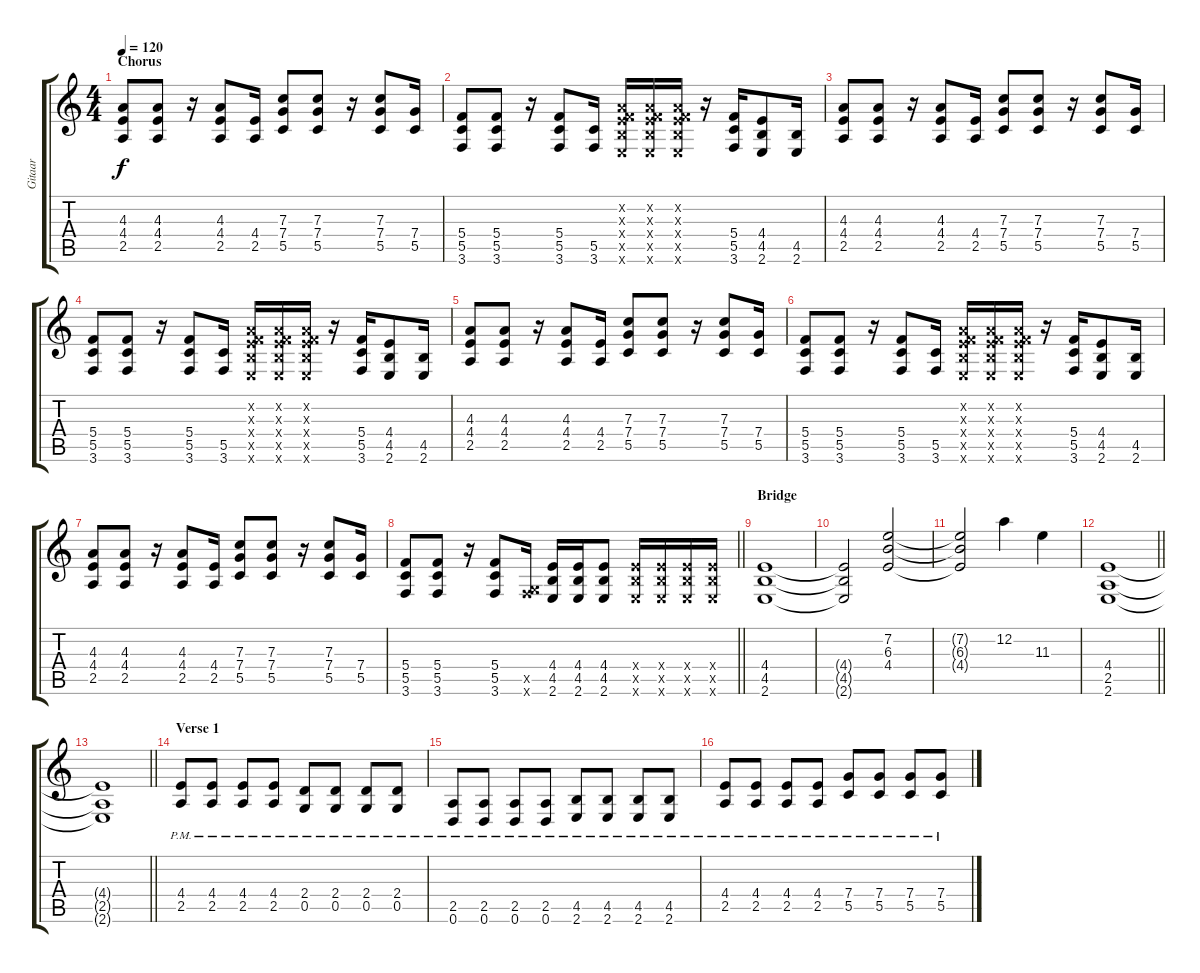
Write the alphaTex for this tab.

\track ("Gitaar" "Gitaar") {instrument distortionguitar}
\staff {score tabs}
\tuning (D4 A3 F3 C3 G2 D2) {hide}
\ts (4 4)
\section ("" "Chorus")
\tempo 120
\clef g2
\ks c
(4.3 4.4 2.5).8{dy f} (4.3 4.4 2.5).8 r.16 (4.3 4.4 2.5).8 (4.4 2.5).16 (7.3 7.4 5.5).8 (7.3 7.4 5.5).8 r.16 (7.3 7.4 5.5).8 (7.4 5.5).16 |
(5.4 5.5 3.6).8 (5.4 5.5 3.6).8 r.16 (5.4 5.5 3.6).8 (5.5 3.6).16 (0.2{x} 0.3{x} 4.4{x} 4.5{x} 2.6{x}).16 (0.2{x} 0.3{x} 4.4{x} 4.5{x} 2.6{x}).16 (0.2{x} 0.3{x} 4.4{x} 4.5{x} 2.6{x}).16 r.16 (5.4 5.5 3.6).16 (4.4 4.5 2.6).8 (4.5 2.6).16 |
(4.3 4.4 2.5).8 (4.3 4.4 2.5).8 r.16 (4.3 4.4 2.5).8 (4.4 2.5).16 (7.3 7.4 5.5).8 (7.3 7.4 5.5).8 r.16 (7.3 7.4 5.5).8 (7.4 5.5).16 |
(5.4 5.5 3.6).8 (5.4 5.5 3.6).8 r.16 (5.4 5.5 3.6).8 (5.5 3.6).16 (0.2{x} 0.3{x} 4.4{x} 4.5{x} 2.6{x}).16 (0.2{x} 0.3{x} 4.4{x} 4.5{x} 2.6{x}).16 (0.2{x} 0.3{x} 4.4{x} 4.5{x} 2.6{x}).16 r.16 (5.4 5.5 3.6).16 (4.4 4.5 2.6).8 (4.5 2.6).16 |
(4.3 4.4 2.5).8 (4.3 4.4 2.5).8 r.16 (4.3 4.4 2.5).8 (4.4 2.5).16 (7.3 7.4 5.5).8 (7.3 7.4 5.5).8 r.16 (7.3 7.4 5.5).8 (7.4 5.5).16 |
(5.4 5.5 3.6).8 (5.4 5.5 3.6).8 r.16 (5.4 5.5 3.6).8 (5.5 3.6).16 (0.2{x} 0.3{x} 4.4{x} 4.5{x} 2.6{x}).16 (0.2{x} 0.3{x} 4.4{x} 4.5{x} 2.6{x}).16 (0.2{x} 0.3{x} 4.4{x} 4.5{x} 2.6{x}).16 r.16 (5.4 5.5 3.6).16 (4.4 4.5 2.6).8 (4.5 2.6).16 |
(4.3 4.4 2.5).8 (4.3 4.4 2.5).8 r.16 (4.3 4.4 2.5).8 (4.4 2.5).16 (7.3 7.4 5.5).8 (7.3 7.4 5.5).8 r.16 (7.3 7.4 5.5).8 (7.4 5.5).16 |
\barLineRight lightlight
(5.4 5.5 3.6).8 (5.4 5.5 3.6).8 r.16 (5.4 5.5 3.6).8 (0.5{x} 3.6{x}).16 (4.4 4.5 2.6).16 (4.4 4.5 2.6).16 (4.4 4.5 2.6).8 (4.4{x} 4.5{x} 2.6{x}).16 (4.4{x} 4.5{x} 2.6{x}).16 (4.4{x} 4.5{x} 2.6{x}).16 (4.4{x} 4.5{x} 2.6{x}).16 |
\section ("" "Bridge")
(4.4 4.5 2.6).1 |
(4.4{t} 4.5{t} 2.6{t}).2 (7.2 6.3 4.4).2 |
(7.2{t} 6.3{t} 4.4{t}).2 12.2.4 11.3.4 |
\barLineRight lightlight
(4.4 2.5 2.6).1 |
\barLineRight lightlight
(4.4{t} 2.5{t} 2.6{t}).1 |
\section ("" "Verse 1")
(4.4{pm} 2.5{pm}).8 (4.4{pm} 2.5{pm}).8 (4.4{pm} 2.5{pm}).8 (4.4{pm} 2.5{pm}).8 (2.4{pm} 0.5{pm}).8 (2.4{pm} 0.5{pm}).8 (2.4{pm} 0.5{pm}).8 (2.4{pm} 0.5{pm}).8 |
(2.5{pm} 0.6{pm}).8 (2.5{pm} 0.6{pm}).8 (2.5{pm} 0.6{pm}).8 (2.5{pm} 0.6{pm}).8 (4.5{pm} 2.6{pm}).8 (4.5{pm} 2.6{pm}).8 (4.5{pm} 2.6{pm}).8 (4.5{pm} 2.6{pm}).8 |
(4.4{pm} 2.5{pm}).8 (4.4{pm} 2.5{pm}).8 (4.4{pm} 2.5{pm}).8 (4.4{pm} 2.5{pm}).8 (7.4{pm} 5.5{pm}).8 (7.4{pm} 5.5{pm}).8 (7.4{pm} 5.5{pm}).8 (7.4{pm} 5.5{pm}).8
